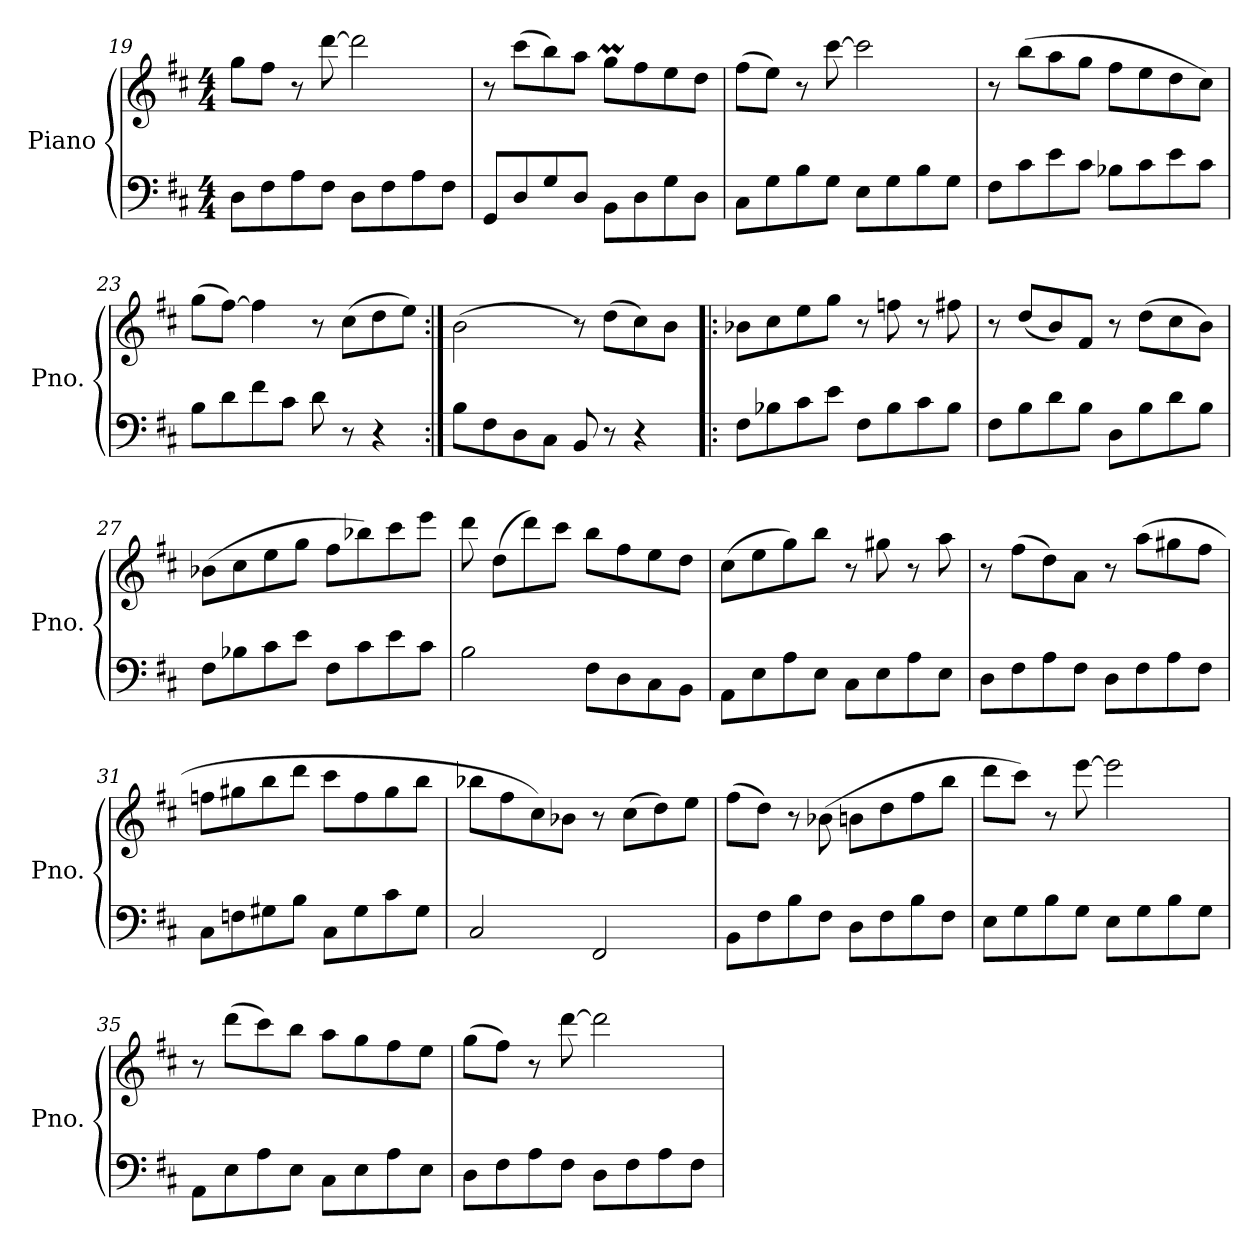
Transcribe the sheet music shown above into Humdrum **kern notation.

**kern	**kern
*part1	*part1
*staff2	*staff1
*I"Piano	*
*I'Pno.	*
*clefF4	*clefG2
*k[f#c#]	*k[f#c#]
*M4/4	*M4/4
=19	=19
8D\L	8gg\L
8F#\	8ff#\J
8A\	8r
8F#\J	[8ddd\
8D\L	2ddd\]
8F#\	.
8A\	.
8F#\J	.
=20	=20
8GG/L	8r
8D/	(>8ccc#\L
8G/	8bb\)
8D/J	8aa\J
8BB\L	8ggM\L
8D\	8ff#\
8G\	8ee\
8D\J	8dd\J
!!LO:LB:g=z
=21	=21
8C#\L	(>8ff#\L
8G\	8ee\J)
8B\	8r
8G\J	[8ccc#\
8E\L	2ccc#\]
8G\	.
8B\	.
8G\J	.
=22	=22
8F#\L	8r
8c#\	(>8bb\L
8e\	8aa\
8c#\J	8gg\J
8B-X\L	8ff#\L
8c#\	8ee\
8e\	8dd\
8c#\J	8cc#\J)
=23	=23
8B\L	(>8gg\L
8d\	[8ff#\J)
8f#\	4ff#\]
8c#\J	.
8d\	8r
8r	(>8cc#\L
4r	8dd\
.	8ee\J)
!!LO:LB:g=z
=24:|!	=24:|!
8B\L	(>2b\
8F#\	.
8D\	.
8C#\J	.
8BB/	8r)
8r	(>8dd\L
4r	8cc#\)
.	8b\J
=25!|:	=25!|:
8F#\L	8b-X\L
8B-X\	8cc#\
8c#\	8ee\
8e\J	8gg\J
8F#\L	8r
8B-\	8ffn\
8c#\	8r
8B-\J	8ff#X\
=26	=26
8F#\L	8r
8B\	(<8dd/L
8d\	8b/)
8B\J	8f#/J
8D\L	8r
8B\	(>8dd\L
8d\	8cc#\
8B\J	8b\J)
!!LO:LB:g=z
=27	=27
8F#\L	(>8b-X\L
8B-X\	8cc#\
8c#\	8ee\
8e\J	8gg\J
8F#\L	8ff#\L
8c#\	8bb-X\)
8e\	8ccc#\
8c#\J	8eee\J
=28	=28
2B\	8ddd\
.	(>8dd\L
.	8ddd\)
.	8ccc#\J
8F#\L	8bb\L
8D\	8ff#\
8C#\	8ee\
8BB\J	8dd\J
=29	=29
8AA\L	(>8cc#\L
8E\	8ee\
8A\	8gg\)
8E\J	8bb\J
8C#\L	8r
8E\	8gg#X\
8A\	8r
8E\J	8aa\
!!LO:LB:g=z
=30	=30
8D\L	8r
8F#\	(>8ff#\L
8A\	8dd\)
8F#\J	8a\J
8D\L	8r
8F#\	(>8aa\L
8A\	8gg#X\
8F#\J	8ff#\J
=31	=31
8C#\L	8ffn\L
8Fn\	8gg#X\
8G#X\	8bb\
8B\J	8ddd\J
8C#\L	8ccc#\L
8G#\	8ff\
8c#\	8gg#\
8G#\J	8bb\J
=32	=32
2C#/	8bb-X\L
.	8ff#\
.	8cc#\)
.	8b-X\J
2FF#/	8r
.	(>8cc#\L
.	8dd\)
.	8ee\J
!!LO:LB:g=z
=33	=33
8BB\L	(>8ff#\L
8F#\	8dd\J)
8B\	8r
8F#\J	(>8b-X\
8D\L	8bn\L
8F#\	8dd\
8B\	8ff#\
8F#\J	8bb\J
=34	=34
8E\L	8ddd\L
8G\	8ccc#\J)
8B\	8r
8G\J	[8eee\
8E\L	2eee\]
8G\	.
8B\	.
8G\J	.
=35	=35
8AA\L	8r
8E\	(>8ddd\L
8A\	8ccc#\)
8E\J	8bb\J
8C#\L	8aa\L
8E\	8gg\
8A\	8ff#\
8E\J	8ee\J
!!LO:PB:g=z
=36	=36
8D\L	(>8gg\L
8F#\	8ff#\J)
8A\	8r
8F#\J	[8ddd\
8D\L	2ddd\]
8F#\	.
8A\	.
8F#\J	.
=	=
*-	*-
